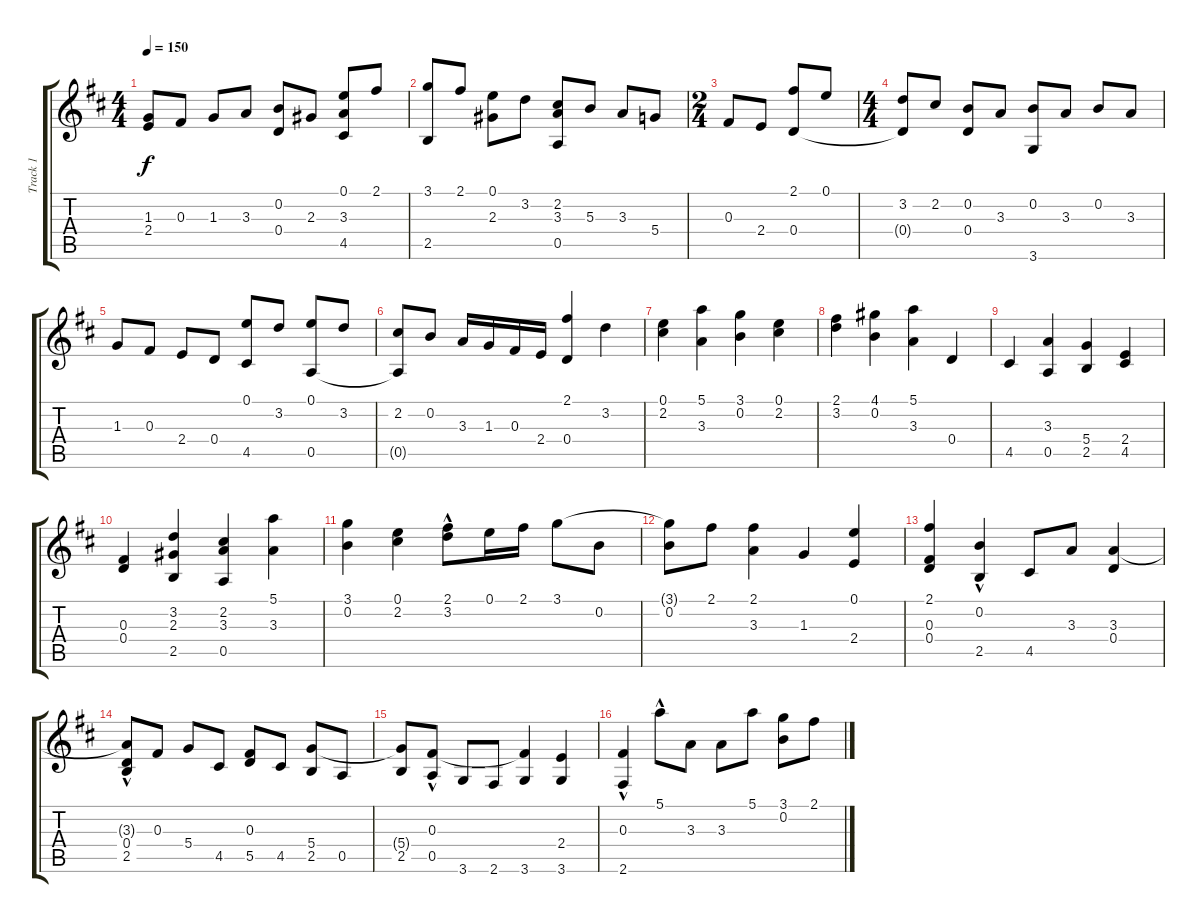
\track ("Track 1" "Track 1") {instrument acousticguitarsteel}
\staff {score tabs}
\tuning (E4 B3 Gb3 D3 A2 E2) {hide}
\ts (4 4)
\tempo 150
\clef g2
\ks d
(1.3 2.4).8{dy f} 0.3.8 1.3.8 3.3.8 (0.2 0.4).8 2.3.8 (0.1 3.3 4.5).8 2.1.8 |
(3.1 2.5).8 2.1.8 (0.1 2.3).8 3.2.8 (2.2 3.3 0.5).8 5.3.8 3.3.8 5.4.8 |
\ts (2 4)
0.3.8 2.4.8 (2.1 0.4).8 0.1.8 |
\ts (4 4)
(3.2 0.4{t}).8 2.2.8 (0.2 0.4).8 3.3.8 (0.2 3.6).8 3.3.8 0.2.8 3.3.8 |
1.3.8 0.3.8 2.4.8 0.4.8 (0.1 4.5).8 3.2.8 (0.1 0.5).8 3.2.8 |
(2.2 0.5{t}).8 0.2.8 3.3.16 1.3.16 0.3.16 2.4.16 (2.1 0.4).4 3.2.4 |
(0.1 2.2).4 (5.1 3.3).4 (3.1 0.2).4 (0.1 2.2).4 |
(2.1 3.2).4 (4.1 0.2).4 (5.1 3.3).4 0.4.4 |
4.5.4 (3.3 0.5).4 (5.4 2.5).4 (2.4 4.5).4 |
(0.3 0.4).4 (3.2 2.3 2.5).4 (2.2 3.3 0.5).4 (5.1 3.3).4 |
(3.1 0.2).4 (0.1 2.2).4 (2.1 3.2{hac}).8 0.1.16 2.1.16 3.1.8 0.2.8 |
(3.1{t} 0.2).8 2.1.8 (2.1 3.3).4 1.3.4 (0.1 2.4).4 |
(2.1 0.3 0.4).4 (0.2{hac} 2.5).4 4.5.8 3.3.8 (3.3 0.4).4 |
(3.3{t} 0.4 2.5{hac}).8 0.3.8 5.4.8 4.5.8 (0.3 5.5).8 4.5.8 (5.4 2.5).8 0.5.8 |
(5.4{t} 2.5).8 (0.3{hac} 0.5).8 3.6.8 2.6.8 (0.3{t} 3.6).4 (2.4 3.6).4 |
(0.3{hac} 2.6).4 5.1{hac}.8 3.3.8 3.3.8 5.1.8 (3.1 0.2).8 2.1.8
